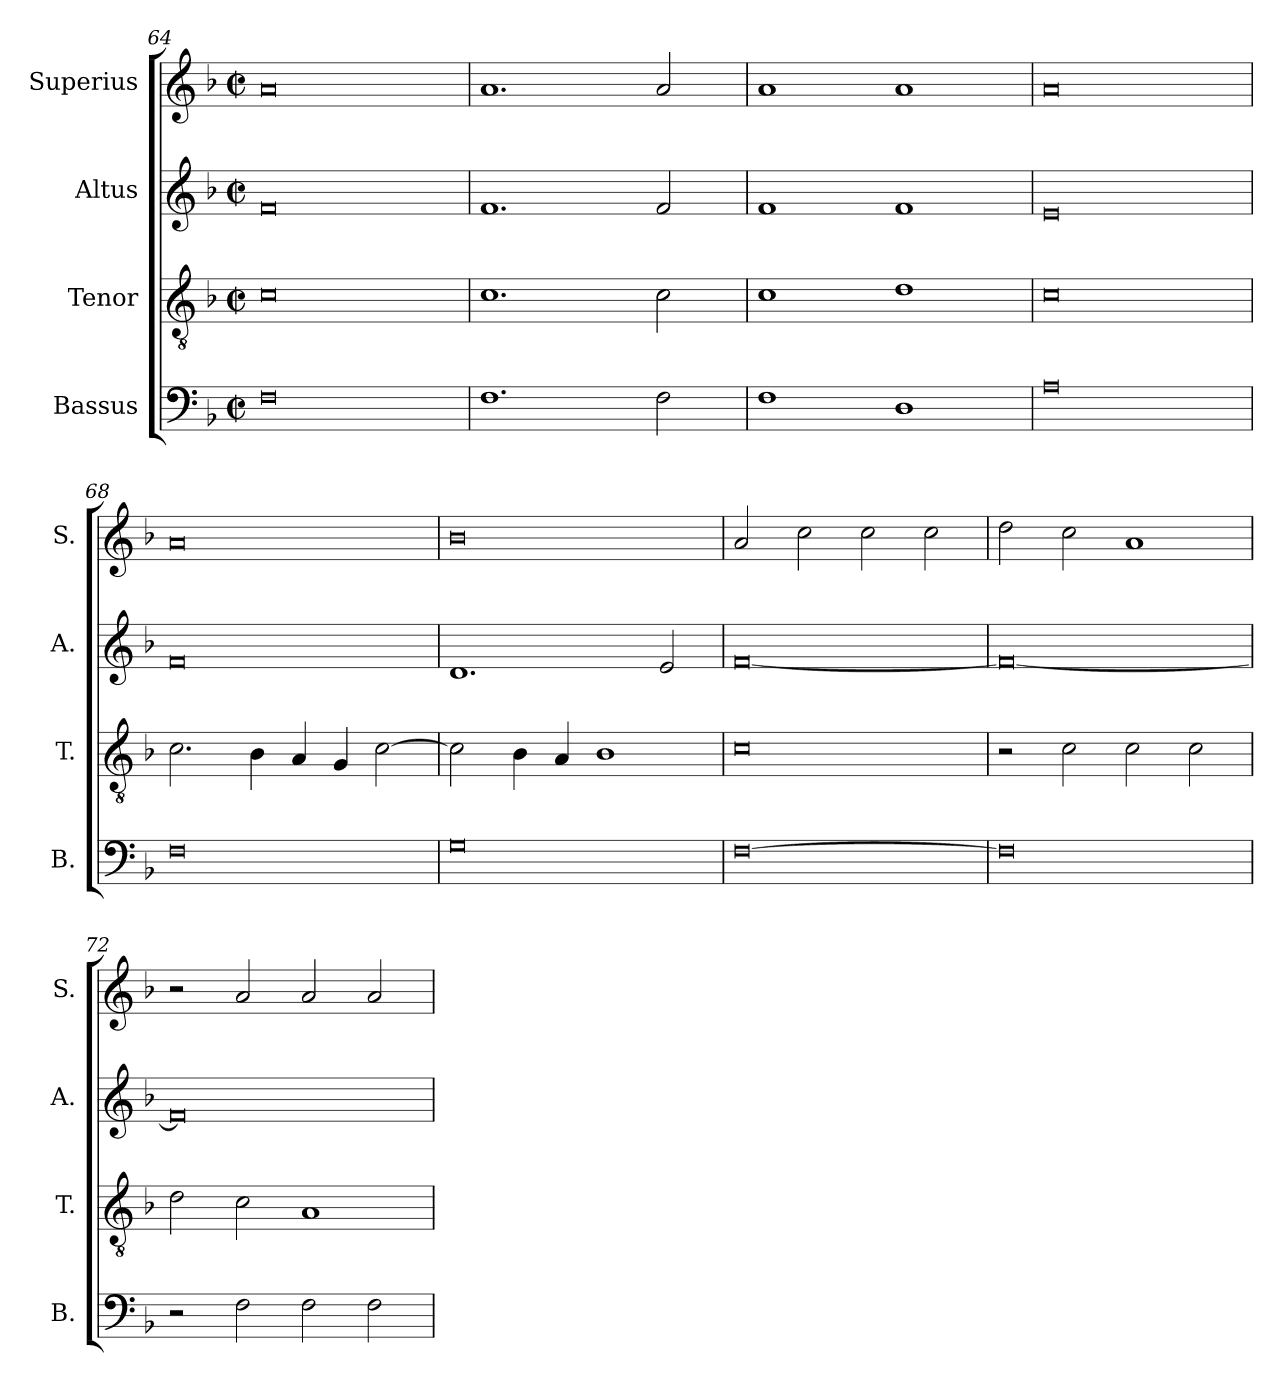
**kern	**kern	**kern	**kern
*part4	*part3	*part2	*part1
*staff4	*staff3	*staff2	*staff1
*I"Bassus	*I"Tenor	*I"Altus	*I"Superius
*I'B.	*I'T.	*I'A.	*I'S.
!!LO:LB:g=z
*clefF4	*clefGv2	*clefG2	*clefG2
*	*ITrd7c12	*	*
*k[b-]	*k[b-]	*k[b-]	*k[b-]
*d:	*d:	*d:	*d:
*M2/2	*M2/2	*M2/2	*M2/2
*met(c|)	*met(c|)	*met(c|)	*met(c|)
=64	=64	=64	=64
0Fi	0Ci	0fi	0ai
=65	=65	=65	=65
1.Fi	1.Ci	1.fi	1.ai
2Fi\	2Ci\	2fi/	2ai/
=66	=66	=66	=66
1Fi	1Ci	1fi	1ai
1Di	1Di	1fi	1ai
=67	=67	=67	=67
0Ai	0Ci	0ei	0ai
=68	=68	=68	=68
0Fi	2.Ci\	0fi	0ai
.	4BB-i\	.	.
.	4AAi/	.	.
.	4GGi/	.	.
.	[>2Ci\	.	.
=69	=69	=69	=69
0Gi	2Ci\]	1.di	0b-i
.	4BB-i\	.	.
.	4AAi/	.	.
.	1BB-i	.	.
.	.	2ei/	.
!!LO:LB:g=z
=70	=70	=70	=70
[>0Fi	0Ci	[<0fi	2ai/
.	.	.	2cci\
.	.	.	2cci\
.	.	.	2cci\
=71	=71	=71	=71
0Fi]	2r	0fi_<	2ddi\
.	2Ci\	.	2cci\
.	2Ci\	.	1ai
.	2Ci\	.	.
=72	=72	=72	=72
2r	2Di\	0fi]	2r
2Fi\	2Ci\	.	2ai/
2Fi\	1AAi	.	2ai/
2Fi\	.	.	2ai/
=	=	=	=
*-	*-	*-	*-
